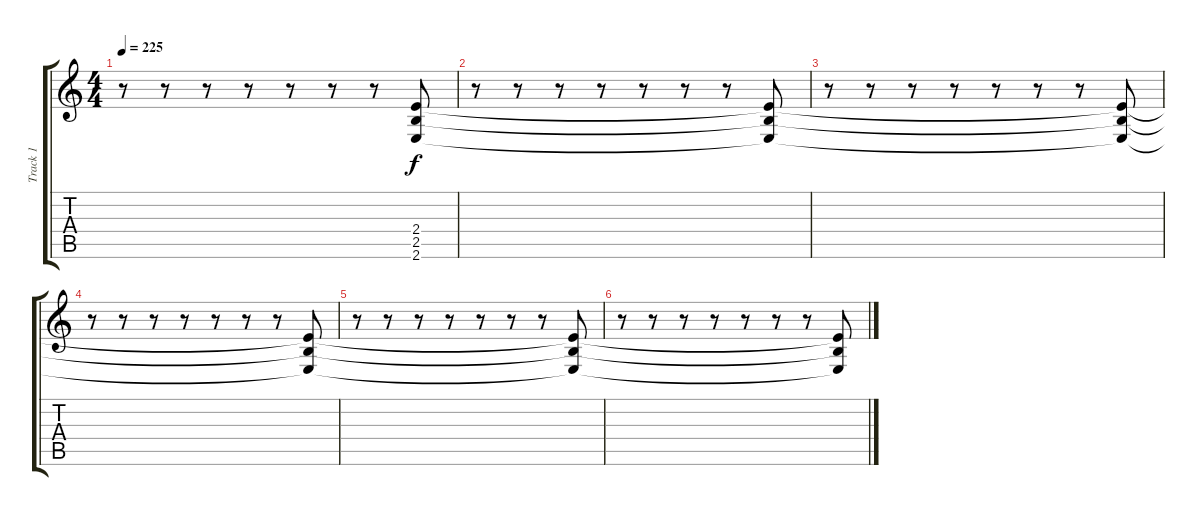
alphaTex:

\track ("Track 1" "Track 1") {instrument distortionguitar}
\staff {score tabs}
\tuning (E4 B3 G3 D3 A2 D2) {hide}
\ts (4 4)
\tempo 225
\clef g2
\ks c
r.8{dy f} r.8 r.8 r.8 r.8 r.8 r.8 (2.4{t} 2.5{t} 2.6{t}).8 |
r.8 r.8 r.8 r.8 r.8 r.8 r.8 (2.4{t} 2.5{t} 2.6{t}).8 |
r.8 r.8 r.8 r.8 r.8 r.8 r.8 (2.4{t} 2.5{t} 2.6{t}).8 |
r.8 r.8 r.8 r.8 r.8 r.8 r.8 (2.4{t} 2.5{t} 2.6{t}).8 |
r.8 r.8 r.8 r.8 r.8 r.8 r.8 (2.4{t} 2.5{t} 2.6{t}).8 |
r.8 r.8 r.8 r.8 r.8 r.8 r.8 (2.4{t} 2.5{t} 2.6{t}).8
